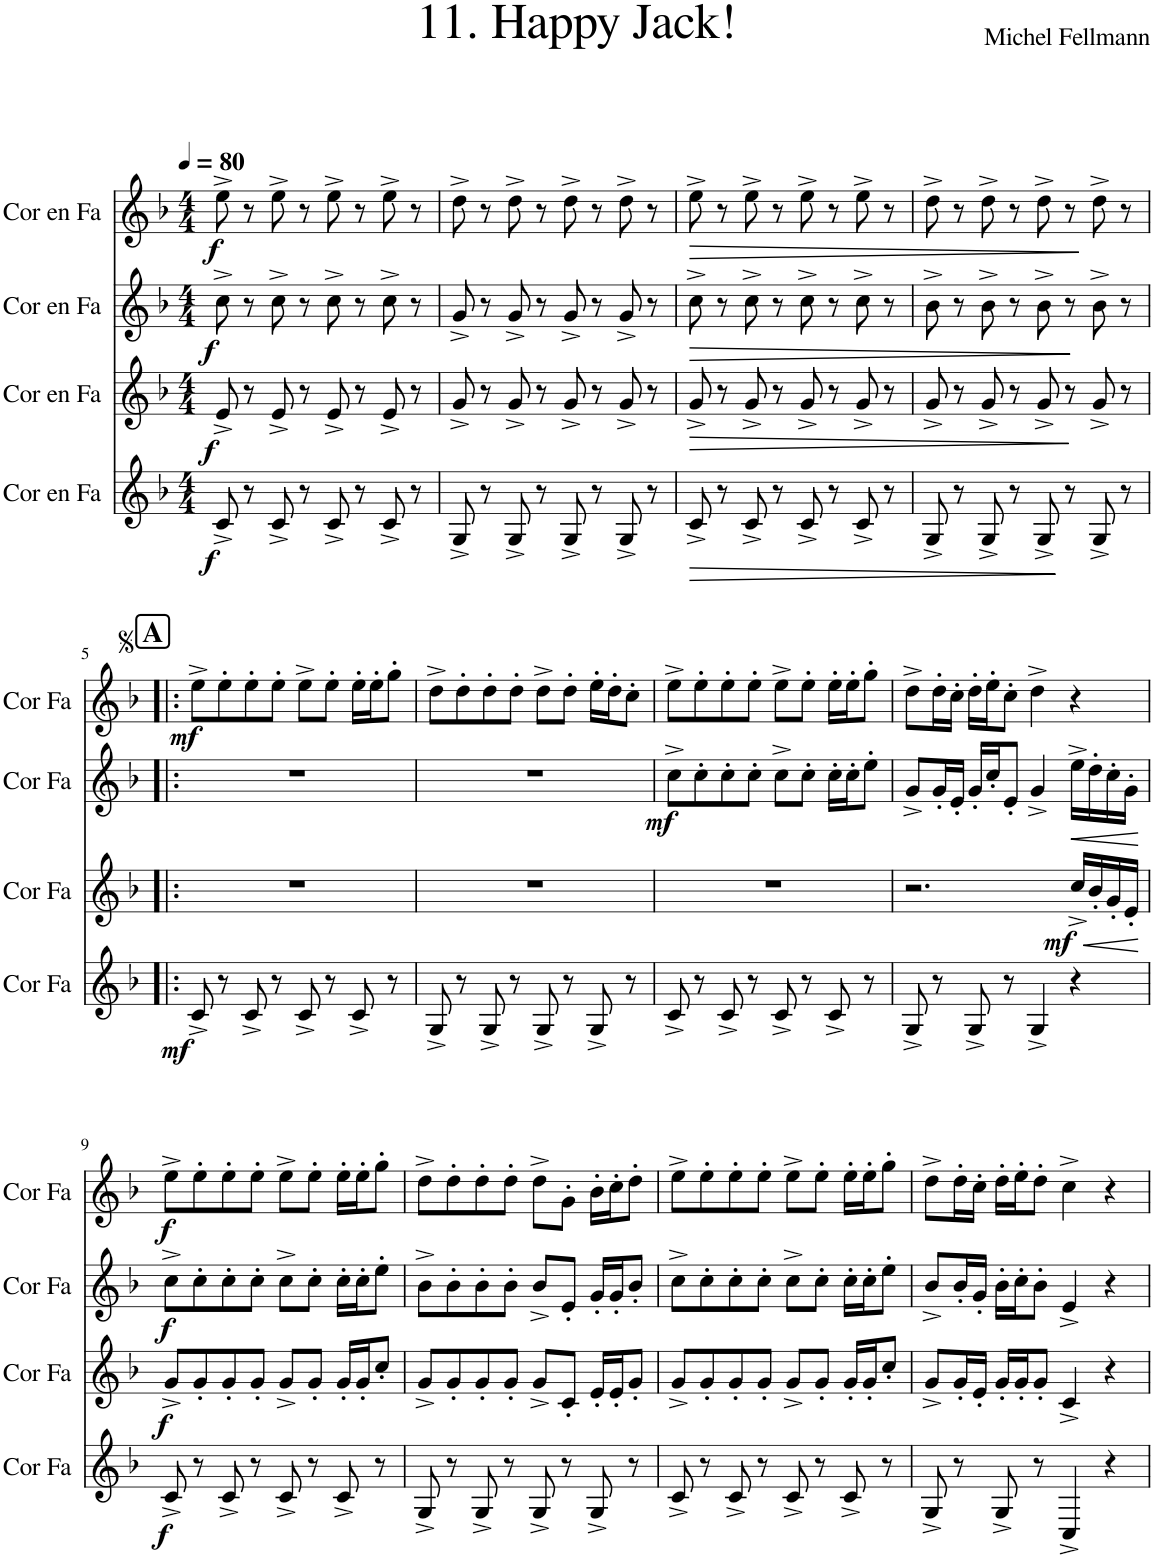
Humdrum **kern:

**kern	**dynam	**kern	**dynam	**kern	**dynam	**kern	**dynam
*part4	*part4	*part3	*part3	*part2	*part2	*part1	*part1
*staff4	*staff4	*staff3	*staff3	*staff2	*staff2	*staff1	*staff1
*I"Cor en Fa	*	*I"Cor en Fa	*	*I"Cor en Fa	*	*I"Cor en Fa	*
*I'Cor Fa	*	*I'Cor Fa	*	*I'Cor Fa	*	*I'Cor Fa	*
*clefG2	*	*clefG2	*	*clefG2	*	*clefG2	*
*Trd4c7	*	*Trd4c7	*	*Trd4c7	*	*Trd4c7	*
*k[b-]	*	*k[b-]	*	*k[b-]	*	*k[b-]	*
*M4/4	*	*M4/4	*	*M4/4	*	*M4/4	*
*MM80	*	*MM80	*	*MM80	*	*MM80	*
=1	=1	=1	=1	=1	=1	=1	=1
!	!LO:DY:b	!	!LO:DY:b	!	!LO:DY:b	!	!LO:DY:b
8c^/	f	8e^/	f	8cc^\	f	8ee^\	f
8r	.	8r	.	8r	.	8r	.
8c^/	.	8e^/	.	8cc^\	.	8ee^\	.
8r	.	8r	.	8r	.	8r	.
8c^/	.	8e^/	.	8cc^\	.	8ee^\	.
8r	.	8r	.	8r	.	8r	.
8c^/	.	8e^/	.	8cc^\	.	8ee^\	.
8r	.	8r	.	8r	.	8r	.
=2	=2	=2	=2	=2	=2	=2	=2
8G^/	.	8g^/	.	8g^/	.	8dd^\	.
8r	.	8r	.	8r	.	8r	.
8G^/	.	8g^/	.	8g^/	.	8dd^\	.
8r	.	8r	.	8r	.	8r	.
8G^/	.	8g^/	.	8g^/	.	8dd^\	.
8r	.	8r	.	8r	.	8r	.
8G^/	.	8g^/	.	8g^/	.	8dd^\	.
8r	.	8r	.	8r	.	8r	.
=3	=3	=3	=3	=3	=3	=3	=3
!	!LO:HP:b	!	!LO:HP:b	!	!LO:HP:b	!	!LO:HP:b
8c^/	>	8g^/	>	8cc^\	>	8ee^\	>
8r	.	8r	.	8r	.	8r	.
8c^/	.	8g^/	.	8cc^\	.	8ee^\	.
8r	.	8r	.	8r	.	8r	.
8c^/	.	8g^/	.	8cc^\	.	8ee^\	.
8r	.	8r	.	8r	.	8r	.
8c^/	.	8g^/	.	8cc^\	.	8ee^\	.
8r	.	8r	.	8r	.	8r	.
.	]	.	]	.	]	.	]
=4	=4	=4	=4	=4	=4	=4	=4
8G^/	.	8g^/	.	8b-^\	.	8dd^\	.
8r	.	8r	.	8r	.	8r	.
8G^/	.	8g^/	.	8b-^\	.	8dd^\	.
8r	.	8r	.	8r	.	8r	.
8G^/	.	8g^/	.	8b-^\	.	8dd^\	.
8r	.	8r	.	8r	.	8r	.
8G^/	.	8g^/	.	8b-^\	.	8dd^\	.
8r	.	8r	.	8r	.	8r	.
!!LO:LB:g=z
!!LO:REH:place=s1:a:B:cj:fs=14:t=A
=5!|:	=5!|:	=5!|:	=5!|:	=5!|:	=5!|:	=5!|:	=5!|:
!	!LO:DY:b	!	!	!	!	!	!LO:DY:b
8c^/	mf	1r	.	1r	.	8ee^\L	mf
8r	.	.	.	.	.	8ee'\	.
8c^/	.	.	.	.	.	8ee'\	.
8r	.	.	.	.	.	8ee'\J	.
8c^/	.	.	.	.	.	8ee^\L	.
8r	.	.	.	.	.	8ee'\J	.
8c^/	.	.	.	.	.	16ee'\LL	.
.	.	.	.	.	.	16ee'\J	.
8r	.	.	.	.	.	8gg'\J	.
=6	=6	=6	=6	=6	=6	=6	=6
8G^/	.	1r	.	1r	.	8dd^\L	.
8r	.	.	.	.	.	8dd'\	.
8G^/	.	.	.	.	.	8dd'\	.
8r	.	.	.	.	.	8dd'\J	.
8G^/	.	.	.	.	.	8dd^\L	.
8r	.	.	.	.	.	8dd'\J	.
8G^/	.	.	.	.	.	16ee'\LL	.
.	.	.	.	.	.	16dd'\J	.
8r	.	.	.	.	.	8cc'\J	.
=7	=7	=7	=7	=7	=7	=7	=7
!	!	!	!	!	!LO:DY:b	!	!
8c^/	.	1r	.	8cc^\L	mf	8ee^\L	.
8r	.	.	.	8cc'\	.	8ee'\	.
8c^/	.	.	.	8cc'\	.	8ee'\	.
8r	.	.	.	8cc'\J	.	8ee'\J	.
8c^/	.	.	.	8cc^\L	.	8ee^\L	.
8r	.	.	.	8cc'\J	.	8ee'\J	.
8c^/	.	.	.	16cc'\LL	.	16ee'\LL	.
.	.	.	.	16cc'\J	.	16ee'\J	.
8r	.	.	.	8ee'\J	.	8gg'\J	.
=8	=8	=8	=8	=8	=8	=8	=8
8G^/	.	2.r	.	8g^/L	.	8dd^\L	.
8r	.	.	.	16g'/L	.	16dd'\L	.
.	.	.	.	16e'/JJ	.	16cc'\JJ	.
8G^/	.	.	.	16g'/LL	.	16dd'\LL	.
.	.	.	.	16cc'/J	.	16ee'\J	.
8r	.	.	.	8e'/J	.	8cc'\J	.
4G^/	.	.	.	4g^/	.	4dd^\	.
!	!	!	!LO:HP:b	!	!LO:HP:b	!	!
!	!	!	!LO:DY:n=1:b	!	!	!	!
4r	.	16cc^/LL	< mf	16ee^\LL	<	4r	.
.	.	16b-'/	.	16dd'\	.	.	.
.	.	16g'/	.	16cc'\	.	.	.
.	.	16e'/JJ	.	16g'\JJ	.	.	.
.	.	.	[	.	[	.	.
!!LO:LB:g=z
=9	=9	=9	=9	=9	=9	=9	=9
!	!LO:DY:b	!	!LO:DY:b	!	!LO:DY:b	!	!LO:DY:b
8c^/	f	8g^/L	f	8cc^\L	f	8ee^\L	f
8r	.	8g'/	.	8cc'\	.	8ee'\	.
8c^/	.	8g'/	.	8cc'\	.	8ee'\	.
8r	.	8g'/J	.	8cc'\J	.	8ee'\J	.
8c^/	.	8g^/L	.	8cc^\L	.	8ee^\L	.
8r	.	8g'/J	.	8cc'\J	.	8ee'\J	.
8c^/	.	16g'/LL	.	16cc'\LL	.	16ee'\LL	.
.	.	16g'/J	.	16cc'\J	.	16ee'\J	.
8r	.	8cc'/J	.	8ee'\J	.	8gg'\J	.
=10	=10	=10	=10	=10	=10	=10	=10
8G^/	.	8g^/L	.	8b-^\L	.	8dd^\L	.
8r	.	8g'/	.	8b-'\	.	8dd'\	.
8G^/	.	8g'/	.	8b-'\	.	8dd'\	.
8r	.	8g'/J	.	8b-'\J	.	8dd'\J	.
8G^/	.	8g^/L	.	8b-^/L	.	8dd^\L	.
8r	.	8c'/J	.	8e'/J	.	8g'\J	.
8G^/	.	16e'/LL	.	16g'/LL	.	16b-'\LL	.
.	.	16e'/J	.	16g'/J	.	16cc'\J	.
8r	.	8g'/J	.	8b-'/J	.	8dd'\J	.
=11	=11	=11	=11	=11	=11	=11	=11
8c^/	.	8g^/L	.	8cc^\L	.	8ee^\L	.
8r	.	8g'/	.	8cc'\	.	8ee'\	.
8c^/	.	8g'/	.	8cc'\	.	8ee'\	.
8r	.	8g'/J	.	8cc'\J	.	8ee'\J	.
8c^/	.	8g^/L	.	8cc^\L	.	8ee^\L	.
8r	.	8g'/J	.	8cc'\J	.	8ee'\J	.
8c^/	.	16g'/LL	.	16cc'\LL	.	16ee'\LL	.
.	.	16g'/J	.	16cc'\J	.	16ee'\J	.
8r	.	8cc'/J	.	8ee'\J	.	8gg'\J	.
=12	=12	=12	=12	=12	=12	=12	=12
8G^/	.	8g^/L	.	8b-^/L	.	8dd^\L	.
8r	.	16g'/L	.	16b-'/L	.	16dd'\L	.
.	.	16e'/JJ	.	16g'/JJ	.	16cc'\JJ	.
8G^/	.	16g'/LL	.	16b-'\LL	.	16dd'\LL	.
.	.	16g'/J	.	16cc'\J	.	16ee'\J	.
8r	.	8g'/J	.	8b-'\J	.	8dd'\J	.
4C^/	.	4c^/	.	4e^/	.	4cc^\	.
4r	.	4r	.	4r	.	4r	.
=	=	=	=	=	=	=	=
*-	*-	*-	*-	*-	*-	*-	*-
